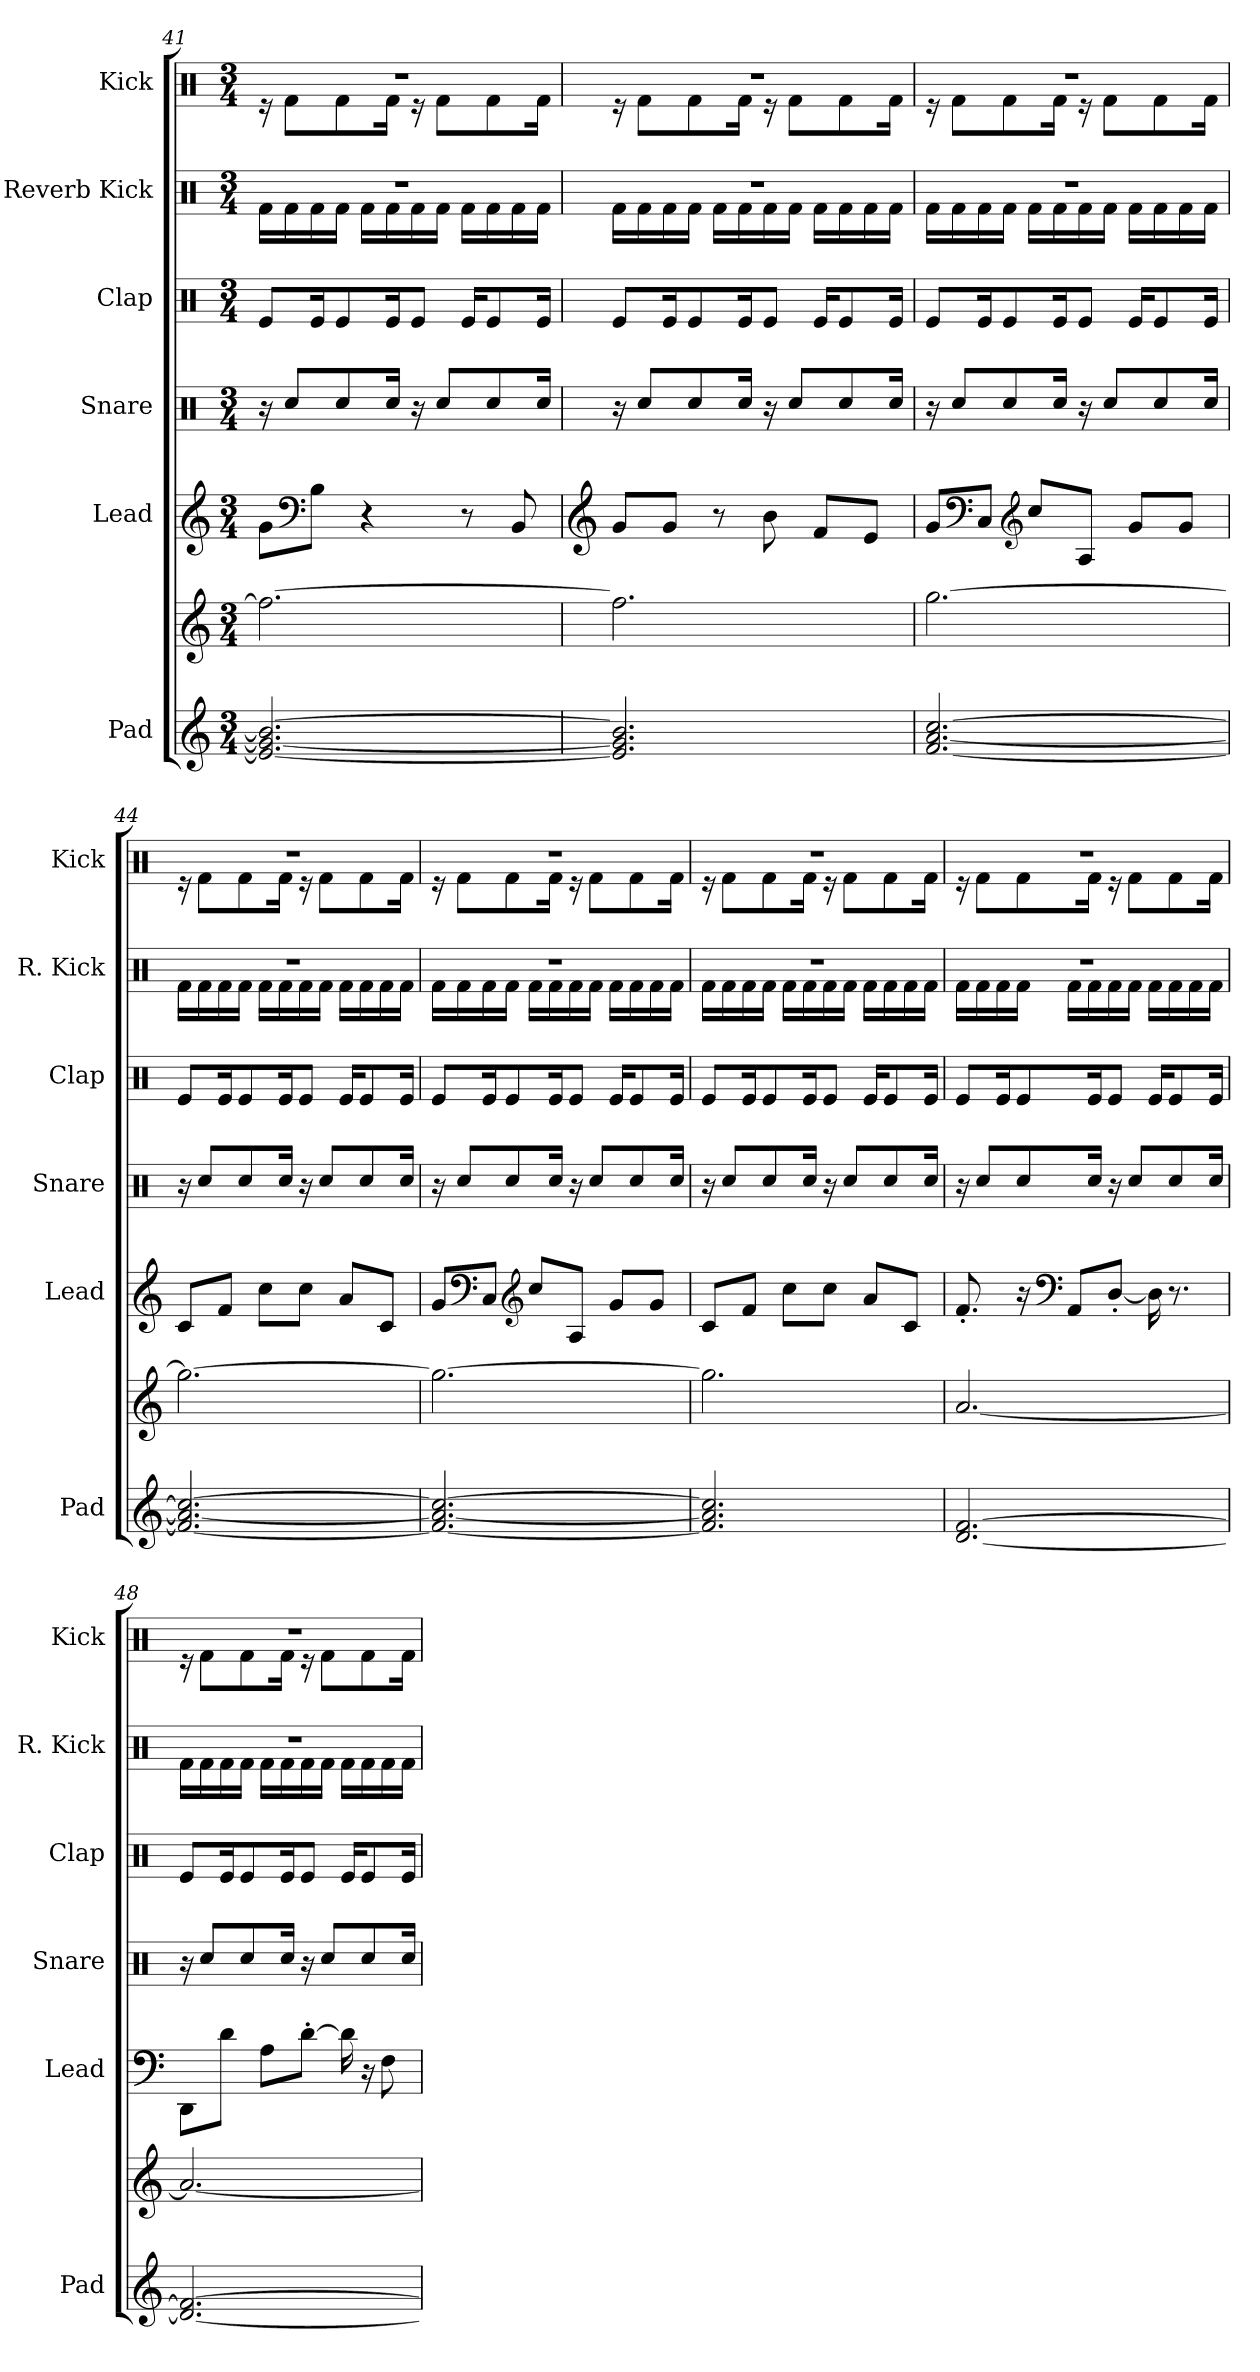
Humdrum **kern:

**kern	**kern	**kern	**kern	**kern	**kern	**kern
*part6	*part6	*part5	*part4	*part3	*part2	*part1
*staff7	*staff6	*staff5	*staff4	*staff3	*staff2	*staff1
*I"Pad	*	*I"Lead	*I"Snare	*I"Clap	*I"Reverb Kick	*I"Kick
*I'Pad	*	*I'Lead	*I'Snare	*I'Clap	*I'R. Kick	*I'Kick
*clefG2	*clefG2	*clefG2	*clefX	*clefX	*clefX	*clefX
*k[]	*k[]	*k[]	*k[]	*k[]	*k[]	*k[]
*M3/4	*M3/4	*M3/4	*M3/4	*M3/4	*M3/4	*M3/4
=41	=41	=41	=41	=41	=41	=41
*	*	*	*	*	*^	*^
2.e/_ 2.g/_ 2.b/_	2.ff\_	8g\L	16r	8Re/L	2.r	16Rf\LL	2.r	16r
.	.	.	8Rcc/L	.	.	16Rf\	.	8Rf\L
*	*	*clefF4	*	*	*	*	*	*
.	.	8B\J	.	16Re/K	.	16Rf\	.	.
.	.	.	8Rcc/	8Re/	.	16Rf\JJ	.	8Rf\
.	.	4r	.	.	.	16Rf\LL	.	.
.	.	.	16Rcc/Jk	16Re/K	.	16Rf\	.	16Rf\Jk
.	.	.	16r	8Re/J	.	16Rf\	.	16r
.	.	.	8Rcc/L	.	.	16Rf\JJ	.	8Rf\L
.	.	8r	.	16Re/KL	.	16Rf\LL	.	.
.	.	.	8Rcc/	8Re/	.	16Rf\	.	8Rf\
.	.	8BB/	.	.	.	16Rf\	.	.
.	.	.	16Rcc/Jk	16Re/Jk	.	16Rf\JJ	.	16Rf\Jk
=42	=42	=42	=42	=42	=42	=42	=42	=42
*	*	*clefG2	*	*	*	*	*	*
2.e/] 2.g/] 2.b/]	2.ff\]	8g/L	16r	8Re/L	2.r	16Rf\LL	2.r	16r
.	.	.	8Rcc/L	.	.	16Rf\	.	8Rf\L
.	.	8g/J	.	16Re/K	.	16Rf\	.	.
.	.	.	8Rcc/	8Re/	.	16Rf\JJ	.	8Rf\
.	.	8r	.	.	.	16Rf\LL	.	.
.	.	.	16Rcc/Jk	16Re/K	.	16Rf\	.	16Rf\Jk
.	.	8b\	16r	8Re/J	.	16Rf\	.	16r
.	.	.	8Rcc/L	.	.	16Rf\JJ	.	8Rf\L
.	.	8f/L	.	16Re/KL	.	16Rf\LL	.	.
.	.	.	8Rcc/	8Re/	.	16Rf\	.	8Rf\
.	.	8e/J	.	.	.	16Rf\	.	.
.	.	.	16Rcc/Jk	16Re/Jk	.	16Rf\JJ	.	16Rf\Jk
!!LO:PB:g=z	!!
=43	=43	=43	=43	=43	=43	=43	=43	=43
[2.f/ [2.a/ [2.cc/	[2.gg\	8g/L	16r	8Re/L	2.r	16Rf\LL	2.r	16r
.	.	.	8Rcc/L	.	.	16Rf\	.	8Rf\L
*	*	*clefF4	*	*	*	*	*	*
.	.	8C/J	.	16Re/K	.	16Rf\	.	.
.	.	.	8Rcc/	8Re/	.	16Rf\JJ	.	8Rf\
*	*	*clefG2	*	*	*	*	*	*
.	.	8cc/L	.	.	.	16Rf\LL	.	.
.	.	.	16Rcc/Jk	16Re/K	.	16Rf\	.	16Rf\Jk
.	.	8A/J	16r	8Re/J	.	16Rf\	.	16r
.	.	.	8Rcc/L	.	.	16Rf\JJ	.	8Rf\L
.	.	8g/L	.	16Re/KL	.	16Rf\LL	.	.
.	.	.	8Rcc/	8Re/	.	16Rf\	.	8Rf\
.	.	8g/J	.	.	.	16Rf\	.	.
.	.	.	16Rcc/Jk	16Re/Jk	.	16Rf\JJ	.	16Rf\Jk
=44	=44	=44	=44	=44	=44	=44	=44	=44
2.f/_ 2.a/_ 2.cc/_	2.gg\_	8c/L	16r	8Re/L	2.r	16Rf\LL	2.r	16r
.	.	.	8Rcc/L	.	.	16Rf\	.	8Rf\L
.	.	8f/J	.	16Re/K	.	16Rf\	.	.
.	.	.	8Rcc/	8Re/	.	16Rf\JJ	.	8Rf\
.	.	8cc\L	.	.	.	16Rf\LL	.	.
.	.	.	16Rcc/Jk	16Re/K	.	16Rf\	.	16Rf\Jk
.	.	8cc\J	16r	8Re/J	.	16Rf\	.	16r
.	.	.	8Rcc/L	.	.	16Rf\JJ	.	8Rf\L
.	.	8a/L	.	16Re/KL	.	16Rf\LL	.	.
.	.	.	8Rcc/	8Re/	.	16Rf\	.	8Rf\
.	.	8c/J	.	.	.	16Rf\	.	.
.	.	.	16Rcc/Jk	16Re/Jk	.	16Rf\JJ	.	16Rf\Jk
=45	=45	=45	=45	=45	=45	=45	=45	=45
2.f/_ 2.a/_ 2.cc/_	2.gg\_	8g/L	16r	8Re/L	2.r	16Rf\LL	2.r	16r
.	.	.	8Rcc/L	.	.	16Rf\	.	8Rf\L
*	*	*clefF4	*	*	*	*	*	*
.	.	8C/J	.	16Re/K	.	16Rf\	.	.
.	.	.	8Rcc/	8Re/	.	16Rf\JJ	.	8Rf\
*	*	*clefG2	*	*	*	*	*	*
.	.	8cc/L	.	.	.	16Rf\LL	.	.
.	.	.	16Rcc/Jk	16Re/K	.	16Rf\	.	16Rf\Jk
.	.	8A/J	16r	8Re/J	.	16Rf\	.	16r
.	.	.	8Rcc/L	.	.	16Rf\JJ	.	8Rf\L
.	.	8g/L	.	16Re/KL	.	16Rf\LL	.	.
.	.	.	8Rcc/	8Re/	.	16Rf\	.	8Rf\
.	.	8g/J	.	.	.	16Rf\	.	.
.	.	.	16Rcc/Jk	16Re/Jk	.	16Rf\JJ	.	16Rf\Jk
!!LO:LB:g=z	!!
=46	=46	=46	=46	=46	=46	=46	=46	=46
2.f/] 2.a/] 2.cc/]	2.gg\]	8c/L	16r	8Re/L	2.r	16Rf\LL	2.r	16r
.	.	.	8Rcc/L	.	.	16Rf\	.	8Rf\L
.	.	8f/J	.	16Re/K	.	16Rf\	.	.
.	.	.	8Rcc/	8Re/	.	16Rf\JJ	.	8Rf\
.	.	8cc\L	.	.	.	16Rf\LL	.	.
.	.	.	16Rcc/Jk	16Re/K	.	16Rf\	.	16Rf\Jk
.	.	8cc\J	16r	8Re/J	.	16Rf\	.	16r
.	.	.	8Rcc/L	.	.	16Rf\JJ	.	8Rf\L
.	.	8a/L	.	16Re/KL	.	16Rf\LL	.	.
.	.	.	8Rcc/	8Re/	.	16Rf\	.	8Rf\
.	.	8c/J	.	.	.	16Rf\	.	.
.	.	.	16Rcc/Jk	16Re/Jk	.	16Rf\JJ	.	16Rf\Jk
=47	=47	=47	=47	=47	=47	=47	=47	=47
[2.d/ [2.f/	[2.a/	8.f'/	16r	8Re/L	2.r	16Rf\LL	2.r	16r
.	.	.	8Rcc/L	.	.	16Rf\	.	8Rf\L
.	.	.	.	16Re/K	.	16Rf\	.	.
.	.	16r	8Rcc/	8Re/	.	16Rf\JJ	.	8Rf\
*	*	*clefF4	*	*	*	*	*	*
.	.	8AA/L	.	.	.	16Rf\LL	.	.
.	.	.	16Rcc/Jk	16Re/K	.	16Rf\	.	16Rf\Jk
.	.	[8D'/J	16r	8Re/J	.	16Rf\	.	16r
.	.	.	8Rcc/L	.	.	16Rf\JJ	.	8Rf\L
.	.	16D\]	.	16Re/KL	.	16Rf\LL	.	.
.	.	8.r	8Rcc/	8Re/	.	16Rf\	.	8Rf\
.	.	.	.	.	.	16Rf\	.	.
.	.	.	16Rcc/Jk	16Re/Jk	.	16Rf\JJ	.	16Rf\Jk
=48	=48	=48	=48	=48	=48	=48	=48	=48
2.d/_ 2.f/_	2.a/_	8DD\L	16r	8Re/L	2.r	16Rf\LL	2.r	16r
.	.	.	8Rcc/L	.	.	16Rf\	.	8Rf\L
.	.	8d\J	.	16Re/K	.	16Rf\	.	.
.	.	.	8Rcc/	8Re/	.	16Rf\JJ	.	8Rf\
.	.	8A\L	.	.	.	16Rf\LL	.	.
.	.	.	16Rcc/Jk	16Re/K	.	16Rf\	.	16Rf\Jk
.	.	[8d'\J	16r	8Re/J	.	16Rf\	.	16r
.	.	.	8Rcc/L	.	.	16Rf\JJ	.	8Rf\L
.	.	16d\]	.	16Re/KL	.	16Rf\LL	.	.
.	.	16r	8Rcc/	8Re/	.	16Rf\	.	8Rf\
.	.	8F\	.	.	.	16Rf\	.	.
.	.	.	16Rcc/Jk	16Re/Jk	.	16Rf\JJ	.	16Rf\Jk
*	*	*	*	*	*v	*v	*	*
*	*	*	*	*	*	*v	*v
=	=	=	=	=	=	=
*-	*-	*-	*-	*-	*-	*-
